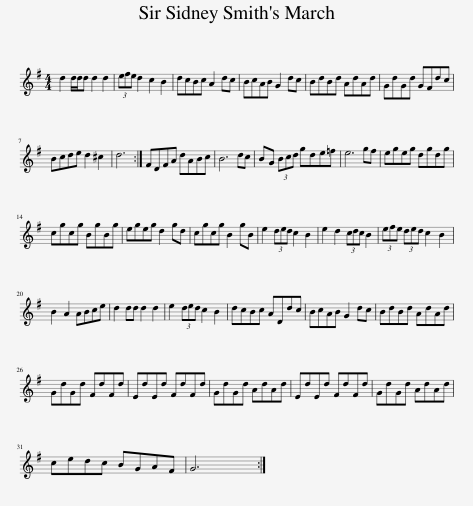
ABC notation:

X:1
L:1/8
M:4/4
I:linebreak $
K:G
V:1 treble
V:1
 d2 d/d/d d2 d2 | (3efe d2 c2 B2 | dcBc A2 dc | BcAB G2 dc | BdBd AdAd | %5
 GdGd GFdc |$ Bcde d2 ^c2 | d6 :| FDFA dABc | B6 dc | %10
 BG (3Bcd gde=f | e6 gf | egeg dgdg |$ cgcg BgBg | egeg d2 gd | %15
 cgcg B2 gB | e2 (3ded c2 B2 | e2 d2 (3cdc B2 | (3efe (3ded c2 B2 |$ B2 A2 ABce | %20
 d2 dd d2 d2 | e2 (3ded c2 B2 | dcBc ADdc | BcAB G2 dc | BdBd AdAd |$ %25
 GdGd FdFd | EdEd FdFd | GdGd AdAd | EdEd FdFd | GdGd AdAd |$ %30
 cedc BGAF | G6 :| %32
